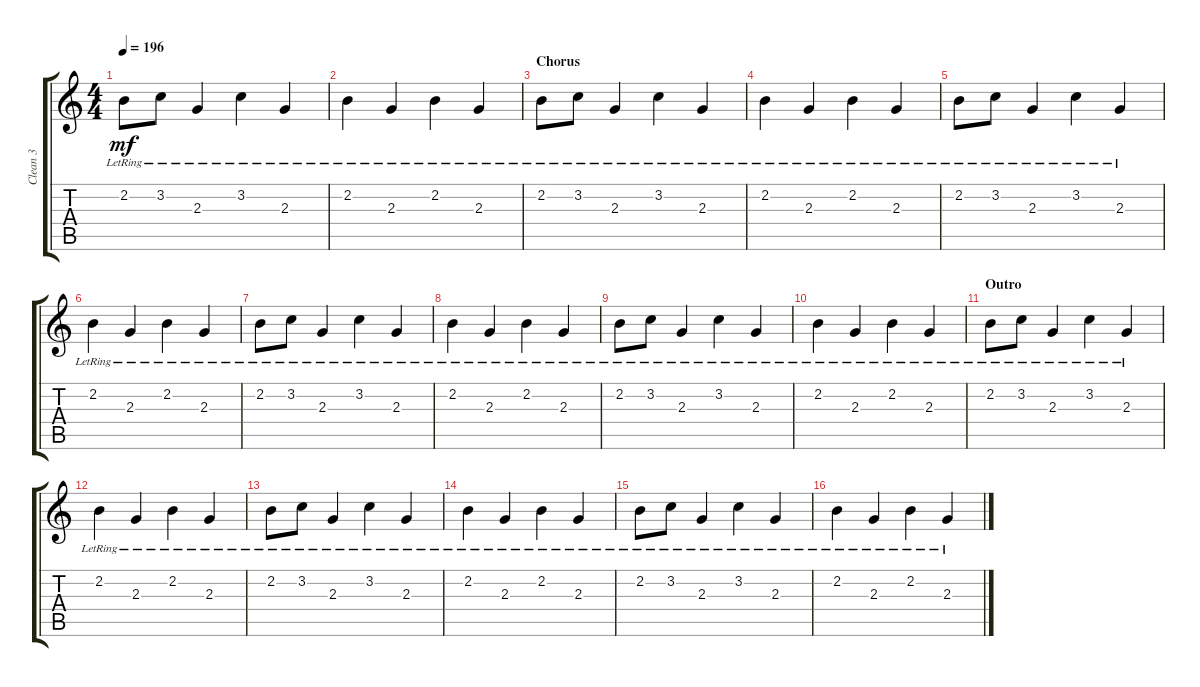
\track ("Clean 3" "Clean 3") {instrument electricguitarclean}
\staff {score tabs}
\tuning (D4 A3 F3 C3 G2 C2) {hide}
\ts (4 4)
\tempo 196
\clef g2
\ks aminor
2.2{lr}.8{dy mf} 3.2{lr}.8 2.3{lr}.4 3.2{lr}.4 2.3{lr}.4 |
2.2{lr}.4 2.3{lr}.4 2.2{lr}.4 2.3{lr}.4 |
\section ("" "Chorus")
2.2{lr}.8 3.2{lr}.8 2.3{lr}.4 3.2{lr}.4 2.3{lr}.4 |
2.2{lr}.4 2.3{lr}.4 2.2{lr}.4 2.3{lr}.4 |
2.2{lr}.8 3.2{lr}.8 2.3{lr}.4 3.2{lr}.4 2.3{lr}.4 |
2.2{lr}.4 2.3{lr}.4 2.2{lr}.4 2.3{lr}.4 |
2.2{lr}.8 3.2{lr}.8 2.3{lr}.4 3.2{lr}.4 2.3{lr}.4 |
2.2{lr}.4 2.3{lr}.4 2.2{lr}.4 2.3{lr}.4 |
2.2{lr}.8 3.2{lr}.8 2.3{lr}.4 3.2{lr}.4 2.3{lr}.4 |
2.2{lr}.4 2.3{lr}.4 2.2{lr}.4 2.3{lr}.4 |
\section ("" "Outro")
2.2{lr}.8 3.2{lr}.8 2.3{lr}.4 3.2{lr}.4 2.3{lr}.4 |
2.2{lr}.4 2.3{lr}.4 2.2{lr}.4 2.3{lr}.4 |
2.2{lr}.8 3.2{lr}.8 2.3{lr}.4 3.2{lr}.4 2.3{lr}.4 |
2.2{lr}.4 2.3{lr}.4 2.2{lr}.4 2.3{lr}.4 |
2.2{lr}.8 3.2{lr}.8 2.3{lr}.4 3.2{lr}.4 2.3{lr}.4 |
2.2{lr}.4 2.3{lr}.4 2.2{lr}.4 2.3{lr}.4
